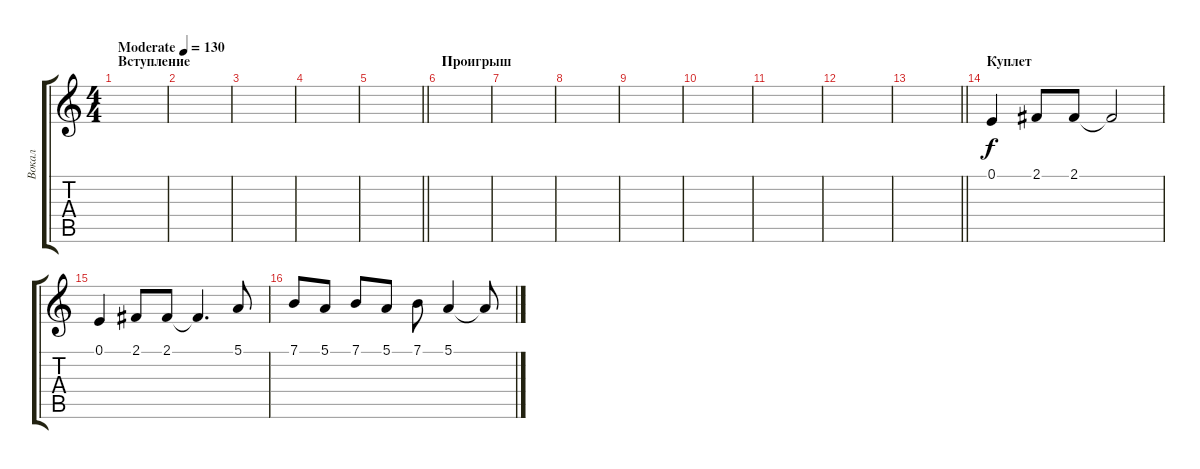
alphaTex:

\track ("Вокал" "Вокал") {instrument flute}
\staff {score tabs}
\tuning (E4 B3 G3 D3 A2 E2) {hide}
\ts (4 4)
\section ("" "Вступление")
\tempo (130 "Moderate")
\clef g2
\ks c
|
|
|
|
\barLineRight lightlight
|
\section ("" "Проигрыш")
|
|
|
|
|
|
|
\barLineRight lightlight
|
\section ("" "Куплет")
0.1.4 2.1.8 2.1.8 2.1{t}.2 |
0.1.4 2.1.8 2.1.8 2.1{t}.4{d} 5.1.8 |
7.1.8 5.1.8 7.1.8 5.1.8 7.1.8 5.1.4 5.1{t}.8
